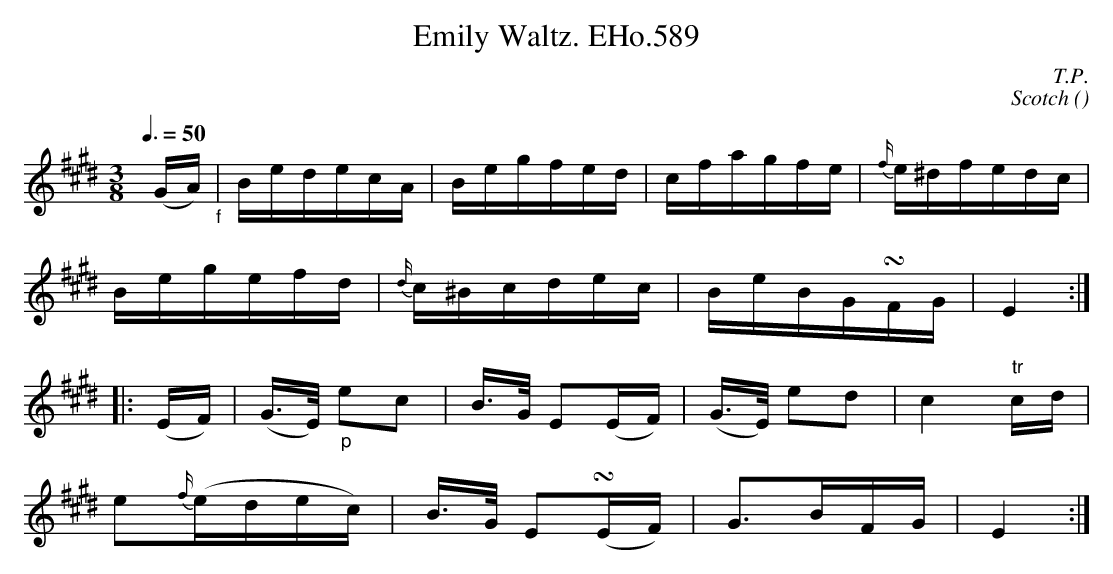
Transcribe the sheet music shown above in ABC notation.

X:1
T:Emily Waltz. EHo.589
M:3/8
L:1/16
Q:3/8=50
C:T.P.
C:Scotch
O:
K:E
y(GA)"_f" | BedecA | Begfed | cfagfe | {f/}e^dfedc |
Begefd | {d/}c^Bcdec | BeBG!turn!FG | E4 :|
|:(EF) | (G>E) "_p"e2c2 | B>G E2(EF) | (G>E) e2d2 | c4"tr"cd |
e2{f/}(edec) | B>G E2(!turn!EF) | G6/BFG | E4 :|
